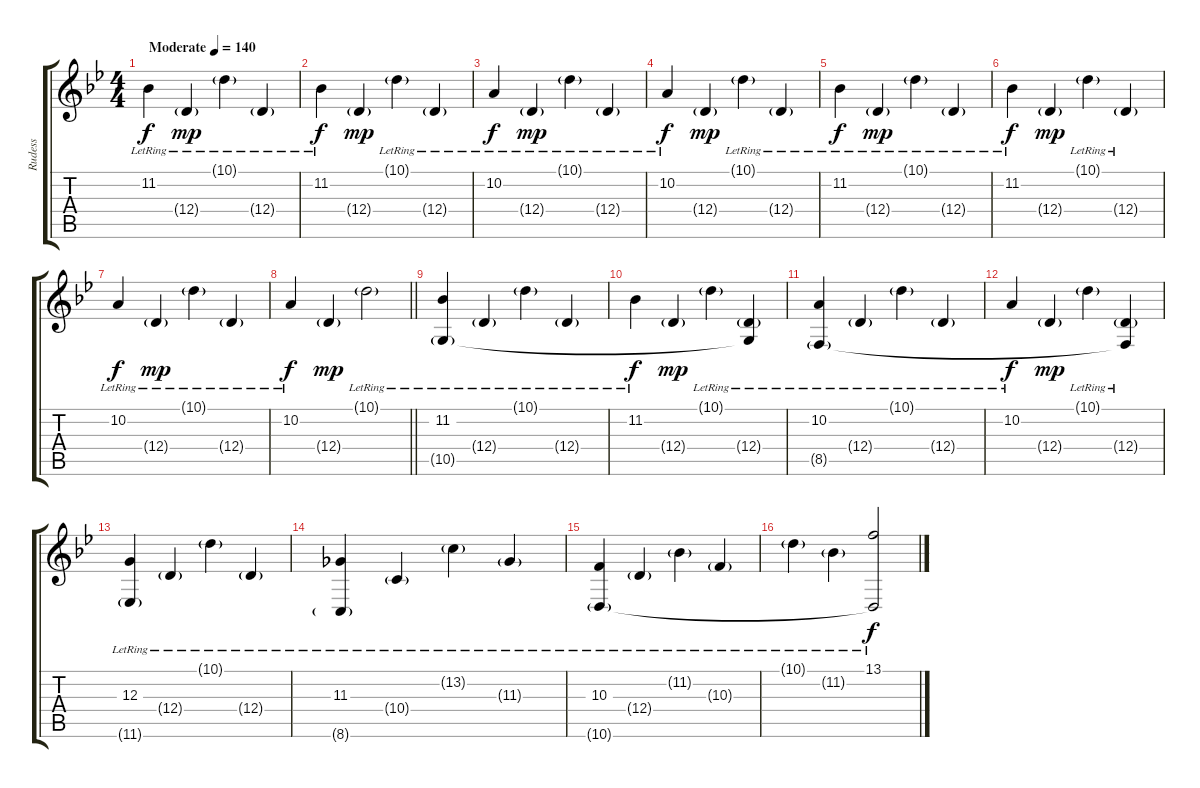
\track ("Rudess" "Rudess") {instrument brightacousticpiano}
\staff {score tabs}
\tuning (E4 B3 G3 D3 A2 E2) {hide}
\ts (4 4)
\tempo (140 "Moderate")
\clef g2
\ks bb
11.2{lr}.4{dy f instrument brightacousticpiano} 12.4{g lr}.4{dy mp} 10.1{g lr}.4 12.4{g lr}.4 |
11.2{lr}.4{dy f} 12.4{g}.4{dy mp} 10.1{g lr}.4 12.4{g lr}.4 |
10.2{lr}.4{dy f} 12.4{g lr}.4{dy mp} 10.1{g lr}.4 12.4{g lr}.4 |
10.2{lr}.4{dy f} 12.4{g}.4{dy mp} 10.1{g lr}.4 12.4{g lr}.4 |
11.2{lr}.4{dy f} 12.4{g lr}.4{dy mp} 10.1{g lr}.4 12.4{g lr}.4 |
11.2{lr}.4{dy f} 12.4{g}.4{dy mp} 10.1{g lr}.4 12.4{g lr}.4 |
10.2{lr}.4{dy f} 12.4{g lr}.4{dy mp} 10.1{g lr}.4 12.4{g lr}.4 |
\barLineRight lightlight
10.2{lr}.4{dy f} 12.4{g}.4{dy mp} 10.1{g lr}.2 |
(11.2{lr} 10.5{g}).4 12.4{g lr}.4 10.1{g lr}.4 12.4{g lr}.4 |
11.2{lr}.4{dy f} 12.4{g}.4{dy mp} 10.1{g lr}.4 (12.4{g lr} 10.5{t}).4 |
(10.2{lr} 8.5{g}).4 12.4{g lr}.4 10.1{g lr}.4 12.4{g lr}.4 |
10.2{lr}.4{dy f} 12.4{g}.4{dy mp} 10.1{g lr}.4 (12.4{g lr} 8.5{t}).4 |
(12.3{lr} 11.6{g lr}).4 12.4{g lr}.4 10.1{g lr}.4 12.4{g lr}.4 |
(11.3{lr} 8.6{g lr}).4 10.4{g lr}.4 13.2{g lr}.4 11.3{g lr}.4 |
(10.3{lr} 10.6{g lr}).4 12.4{g lr}.4 11.2{g lr}.4 10.3{g lr}.4 |
10.1{g lr}.4 11.2{g lr}.4 (13.1{lr} 10.6{t}).2{dy f}
